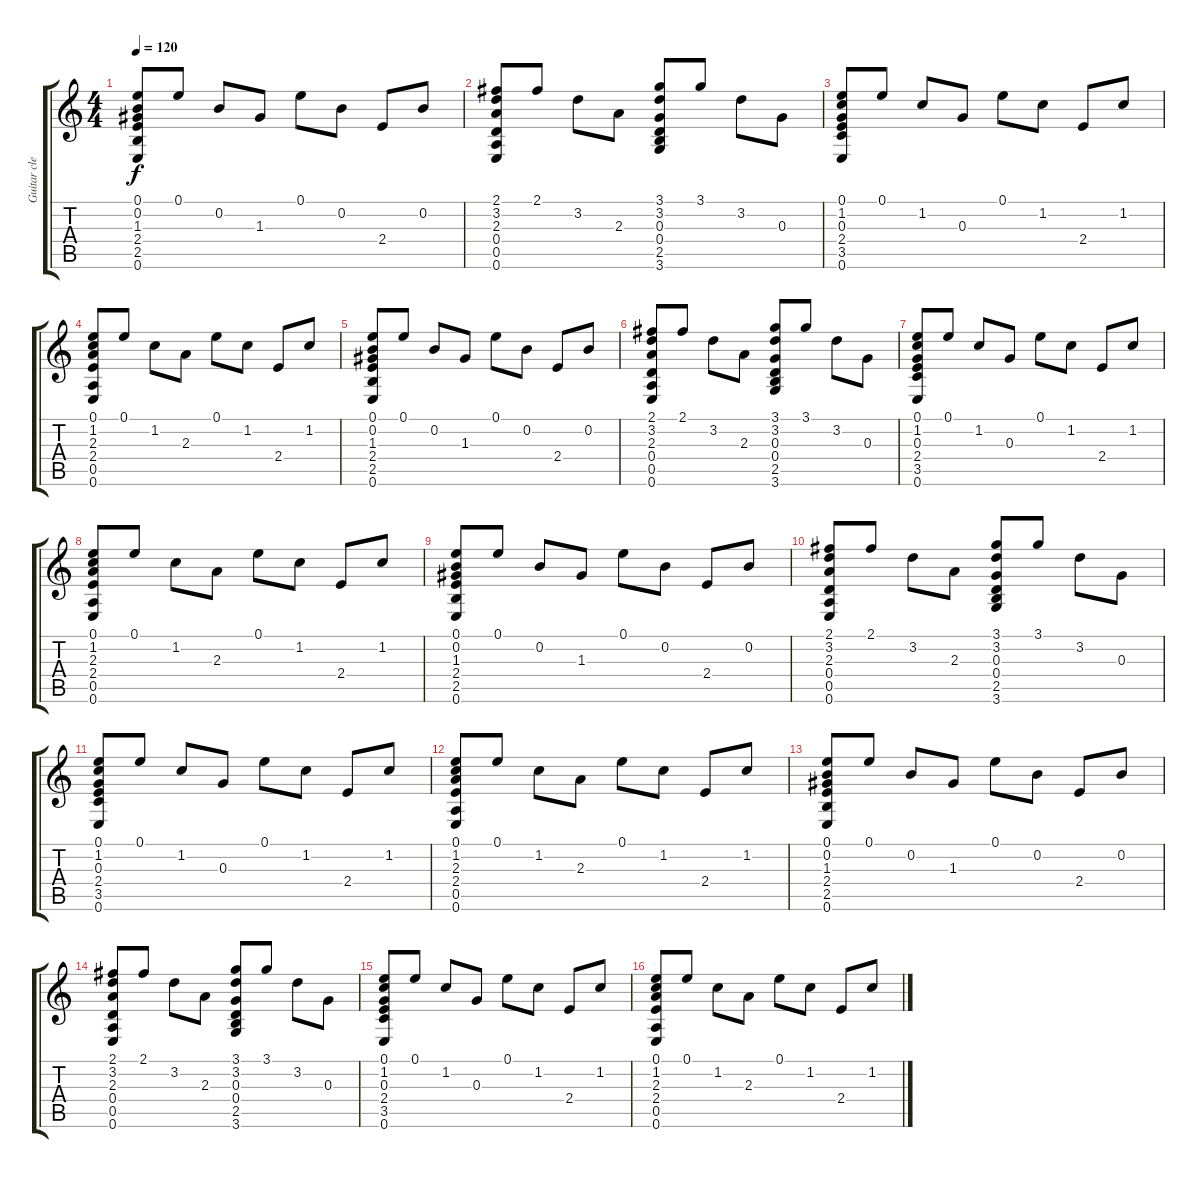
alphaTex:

\track ("Guitar clean" "Guitar cle") {instrument electricguitarclean}
\staff {score tabs}
\tuning (E4 B3 G3 D3 A2 E2) {hide}
\ts (4 4)
\tempo 120
\clef g2
\ks c
(0.1 0.2 1.3 2.4 2.5 0.6).8{dy f} 0.1.8 0.2.8 1.3.8 0.1.8 0.2.8 2.4.8 0.2.8 |
(2.1 3.2 2.3 0.4 0.5 0.6).8 2.1.8 3.2.8 2.3.8 (3.1 3.2 0.3 0.4 2.5 3.6).8 3.1.8 3.2.8 0.3.8 |
(0.1 1.2 0.3 2.4 3.5 0.6).8 0.1.8 1.2.8 0.3.8 0.1.8 1.2.8 2.4.8 1.2.8 |
(0.1 1.2 2.3 2.4 0.5 0.6).8 0.1.8 1.2.8 2.3.8 0.1.8 1.2.8 2.4.8 1.2.8 |
(0.1 0.2 1.3 2.4 2.5 0.6).8 0.1.8 0.2.8 1.3.8 0.1.8 0.2.8 2.4.8 0.2.8 |
(2.1 3.2 2.3 0.4 0.5 0.6).8 2.1.8 3.2.8 2.3.8 (3.1 3.2 0.3 0.4 2.5 3.6).8 3.1.8 3.2.8 0.3.8 |
(0.1 1.2 0.3 2.4 3.5 0.6).8 0.1.8 1.2.8 0.3.8 0.1.8 1.2.8 2.4.8 1.2.8 |
(0.1 1.2 2.3 2.4 0.5 0.6).8 0.1.8 1.2.8 2.3.8 0.1.8 1.2.8 2.4.8 1.2.8 |
(0.1 0.2 1.3 2.4 2.5 0.6).8 0.1.8 0.2.8 1.3.8 0.1.8 0.2.8 2.4.8 0.2.8 |
(2.1 3.2 2.3 0.4 0.5 0.6).8 2.1.8 3.2.8 2.3.8 (3.1 3.2 0.3 0.4 2.5 3.6).8 3.1.8 3.2.8 0.3.8 |
(0.1 1.2 0.3 2.4 3.5 0.6).8{volume 8} 0.1.8 1.2.8 0.3.8 0.1.8 1.2.8 2.4.8 1.2.8 |
(0.1 1.2 2.3 2.4 0.5 0.6).8 0.1.8 1.2.8 2.3.8 0.1.8 1.2.8 2.4.8 1.2.8 |
(0.1 0.2 1.3 2.4 2.5 0.6).8 0.1.8 0.2.8 1.3.8 0.1.8 0.2.8 2.4.8 0.2.8 |
(2.1 3.2 2.3 0.4 0.5 0.6).8 2.1.8 3.2.8 2.3.8 (3.1 3.2 0.3 0.4 2.5 3.6).8 3.1.8 3.2.8 0.3.8 |
(0.1 1.2 0.3 2.4 3.5 0.6).8{volume 5} 0.1.8 1.2.8 0.3.8 0.1.8 1.2.8 2.4.8 1.2.8 |
(0.1 1.2 2.3 2.4 0.5 0.6).8 0.1.8 1.2.8 2.3.8 0.1.8 1.2.8 2.4.8 1.2.8
